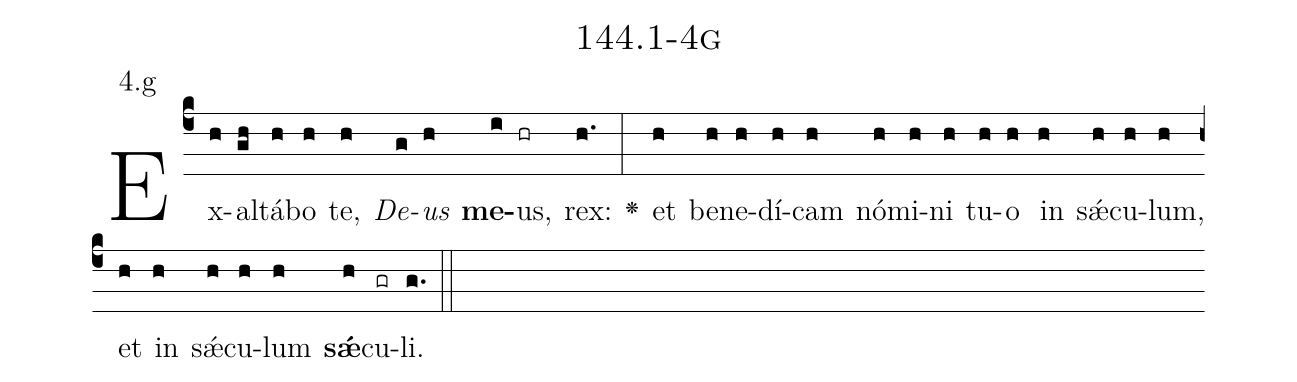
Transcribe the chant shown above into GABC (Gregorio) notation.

name: 144.1-4g;
annotation: 4.g;
%%
(c4)Ex(h)al(gh)tá(h)bo(h) te,(h) <i>De</i>(g)<i>us</i>(h) <b>me</b>(i)us,(hr) rex:(h.) <v>\greheightstar</v>(:) et(h) be(h)ne(h)dí(h)cam(h) nó(h)mi(h)ni(h) tu(h)o(h) in(h) sǽ(h)cu(h)lum,(h) et(h) in(h) sǽ(h)cu(h)lum(h) <b>sǽ</b>(h)cu(gr)li.(g.) (::)


%E(h) u(h) o(h) u(h) a(h) e.(g.) (::)
